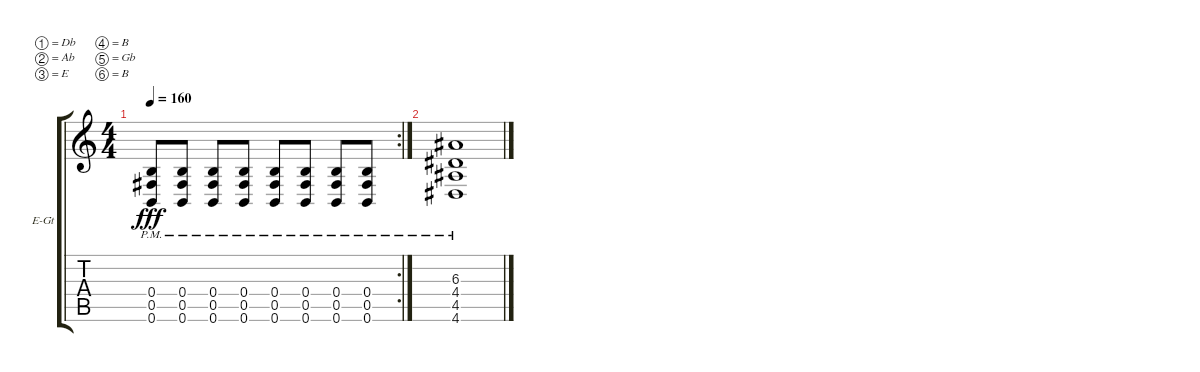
\bracketExtendMode groupsimilarinstruments
\firstSystemTrackNameOrientation horizontal
\otherSystemsTrackNameOrientation horizontal
\track ("Electric Guitar 1" "E-Gt") {instrument distortionguitar}
\staff {score tabs}
\tuning (Db4 Ab3 E3 B2 Gb2 B1)
\rc 2
\ts (4 4)
\tempo 160
\clef g2
\ks c
(0.4{pm} 0.5{pm} 0.6{pm}).8{dy fff} (0.4{pm} 0.5{pm} 0.6{pm}).8 (0.4{pm} 0.5{pm} 0.6{pm}).8 (0.4{pm} 0.5{pm} 0.6{pm}).8 (0.4{pm} 0.5{pm} 0.6{pm}).8 (0.4{pm} 0.5{pm} 0.6{pm}).8 (0.4{pm} 0.5{pm} 0.6{pm}).8 (0.4{pm} 0.5{pm} 0.6{pm}).8 |
(6.3{pm} 4.4{pm} 4.5{pm} 4.6{pm}).1
